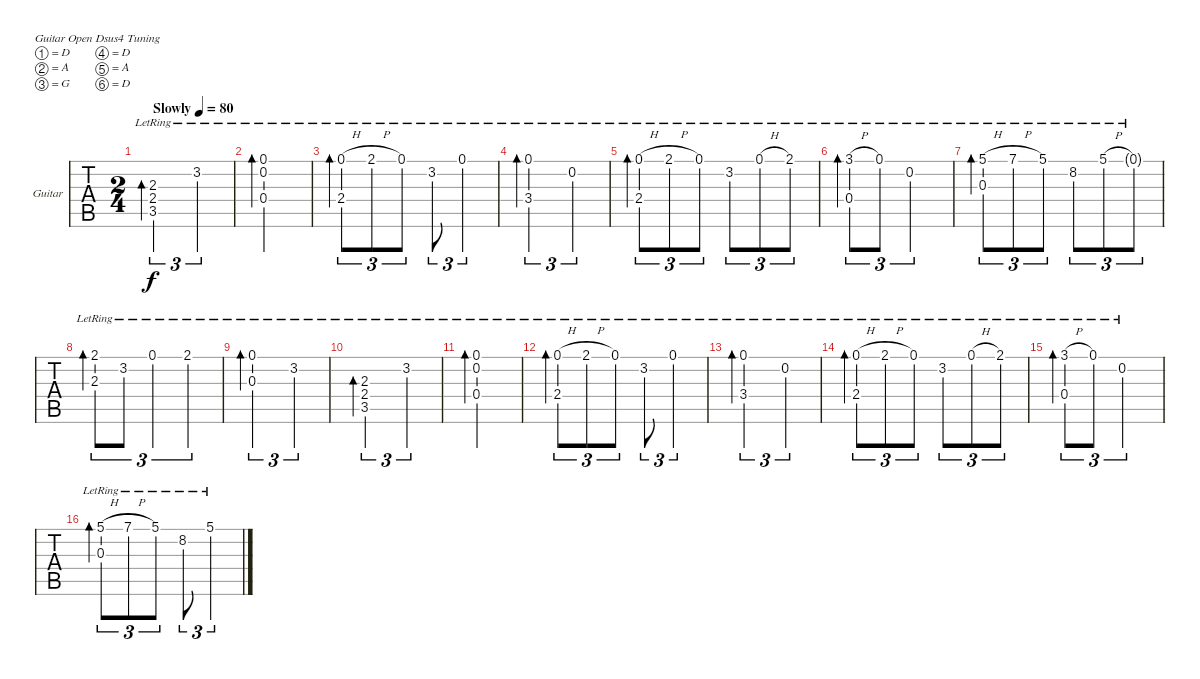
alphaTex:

\bracketExtendMode groupsimilarinstruments
\firstSystemTrackNameOrientation horizontal
\otherSystemsTrackNameOrientation horizontal
\track ("Guitar" "Guitar") {instrument acousticguitarsteel}
\staff {tabs}
\tuning (D4 A3 G3 D3 A2 D2)
\ts (2 4)
\tempo (80 "Slowly")
\clef g2
\ks c
(2.3{lr} 2.4{lr} 3.5{lr}).2{tu (3 2) bd 120 dy f instrument acousticguitarsteel} 3.2{lr}.4{tu (3 2)} |
(0.1{lr} 0.2{lr} 0.4{lr}).2{bd 240} |
(0.1{h lr} 2.4{lr}).8{tu (3 2) bd 103} 2.1{h lr}.8{tu (3 2)} 0.1{lr}.8{tu (3 2)} 3.2{lr}.8{tu (3 2)} 0.1{lr}.4{tu (3 2)} |
(0.1{lr} 3.4{lr}).2{tu (3 2) bd 104} 0.2{lr}.4{tu (3 2)} |
(0.1{h lr} 2.4{lr}).8{tu (3 2) bd 107} 2.1{h lr}.8{tu (3 2)} 0.1{lr}.8{tu (3 2)} 3.2{lr}.8{tu (3 2)} 0.1{h lr}.8{tu (3 2)} 2.1{lr}.8{tu (3 2)} |
(3.1{h lr} 0.4{lr}).8{tu (3 2) bd 107} 0.1{lr}.8{tu (3 2)} 0.2{lr}.2{tu (3 2)} |
(5.1{h lr} 0.3{lr}).8{tu (3 2) bd 102} 7.1{h lr}.8{tu (3 2)} 5.1{lr}.8{tu (3 2)} 8.2{lr}.8{tu (3 2)} 5.1{h lr}.8{tu (3 2)} 0.1{g lr}.8{tu (3 2)} |
(2.1{lr} 2.3{lr}).8{tu (3 2) bd 119} 3.2{lr}.8{tu (3 2)} 0.1{lr}.4{tu (3 2)} 2.1{lr}.4{tu (3 2)} |
(0.1{lr} 0.3{lr}).2{tu (3 2) bd 116} 3.2{lr}.4{tu (3 2)} |
(2.3{lr} 2.4{lr} 3.5{lr}).2{tu (3 2) bd 120} 3.2{lr}.4{tu (3 2)} |
(0.1{lr} 0.2{lr} 0.4{lr}).2{bd 240} |
(0.1{h lr} 2.4{lr}).8{tu (3 2) bd 115} 2.1{h lr}.8{tu (3 2)} 0.1{lr}.8{tu (3 2)} 3.2{lr}.8{tu (3 2)} 0.1{lr}.4{tu (3 2)} |
(0.1{lr} 3.4{lr}).2{tu (3 2) bd 113} 0.2{lr}.4{tu (3 2)} |
(0.1{h lr} 2.4{lr}).8{tu (3 2) bd 112} 2.1{h lr}.8{tu (3 2)} 0.1{lr}.8{tu (3 2)} 3.2{lr}.8{tu (3 2)} 0.1{h lr}.8{tu (3 2)} 2.1{lr}.8{tu (3 2)} |
(3.1{h lr} 0.4{lr}).8{tu (3 2) bd 111} 0.1{lr}.8{tu (3 2)} 0.2{lr}.2{tu (3 2)} |
(5.1{h lr} 0.3{lr}).8{tu (3 2) bd 110} 7.1{h lr}.8{tu (3 2)} 5.1{lr}.8{tu (3 2)} 8.2{lr}.8{tu (3 2)} 5.1{lr}.4{tu (3 2)}
